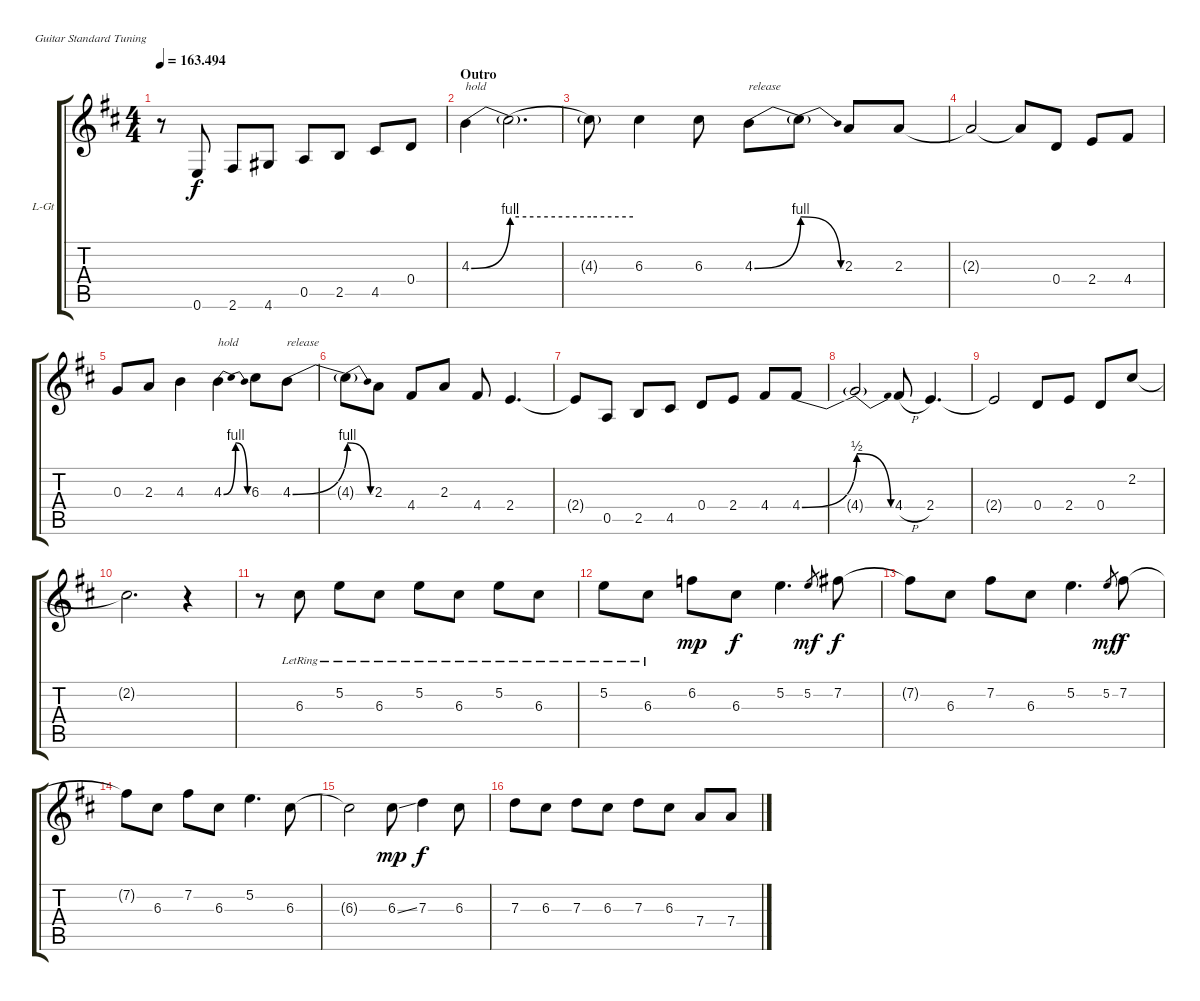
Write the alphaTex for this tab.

\bracketExtendMode groupsimilarinstruments
\firstSystemTrackNameOrientation horizontal
\otherSystemsTrackNameOrientation horizontal
\track ("Lead Guitar" "L-Gt") {instrument electricguitarclean}
\staff {score tabs}
\tuning (E4 B3 G3 D3 A2 E2)
\ts (4 4)
\tempo
163.494
\accidentals auto
\clef g2
\ottava regular
\simile none
\ks d
r.8{dy f} 0.6.8 2.6.8 4.6.8 0.5.8 2.5.8 4.5.8 0.4.8 |
\section ("" "Outro")
4.3{be (bend 0 0 60 4)}.4{txt "hold"} 4.3{be (hold 0 4 60 4) t}.2{d} |
4.3{be (hold 0 4 60 4) t}.8 6.3.4 6.3.8 4.3{be (bend 0 0 60 4)}.8{txt "release"} 4.3{be (release 0 4 60 0) t}.8 2.3.8 2.3.8 |
2.3{t}.2 2.3{t}.8 0.4.8 2.4.8 4.4.8 |
0.3.8 2.3.8 4.3.4 4.3{be (bendrelease 0 0 30 4 30 4 60 0)}.4{txt "hold"} 6.3.8 4.3{be (bend 0 0 60 4)}.8{txt "release"} |
4.3{be (release 0 4 60 0) t}.8 2.3.8 4.4.8 2.3.8 4.4.8 2.4.4{d} |
2.4{t}.8 0.5.8 2.5.8 4.5.8 0.4.8 2.4.8 4.4.8 4.4{be (bend 0 0 60 2)}.8 |
4.4{be (release 0 2 60 0) t}.2 4.4{h}.8 2.4.4{d} |
2.4{t}.2 0.4.8 2.4.8 0.4.8 2.2.8 |
2.2{t}.2{d} r.4 |
r.8 6.3{lr}.8 5.2{lr}.8 6.3{lr}.8 5.2{lr}.8 6.3{lr}.8 5.2{lr}.8 6.3{lr}.8 |
5.2{lr}.8 6.3{lr}.8 6.2.8{dy mp} 6.3.8{dy f} 5.2.4{d} 5.2.8{gr dy mf} 7.2.8{dy f} |
7.2{t}.8 6.3.8 7.2.8 6.3.8 5.2.4{d} 5.2.8{gr dy mf} 7.2.8{dy f} |
7.2{t}.8 6.3.8 7.2.8 6.3.8 5.2.4{d} 6.3.8 |
6.3{t}.2 6.3{ss}.8{dy mp} 7.3.4{dy f} 6.3.8 |
7.3.8 6.3.8 7.3.8 6.3.8 7.3.8 6.3.8 7.4.8 7.4.8
